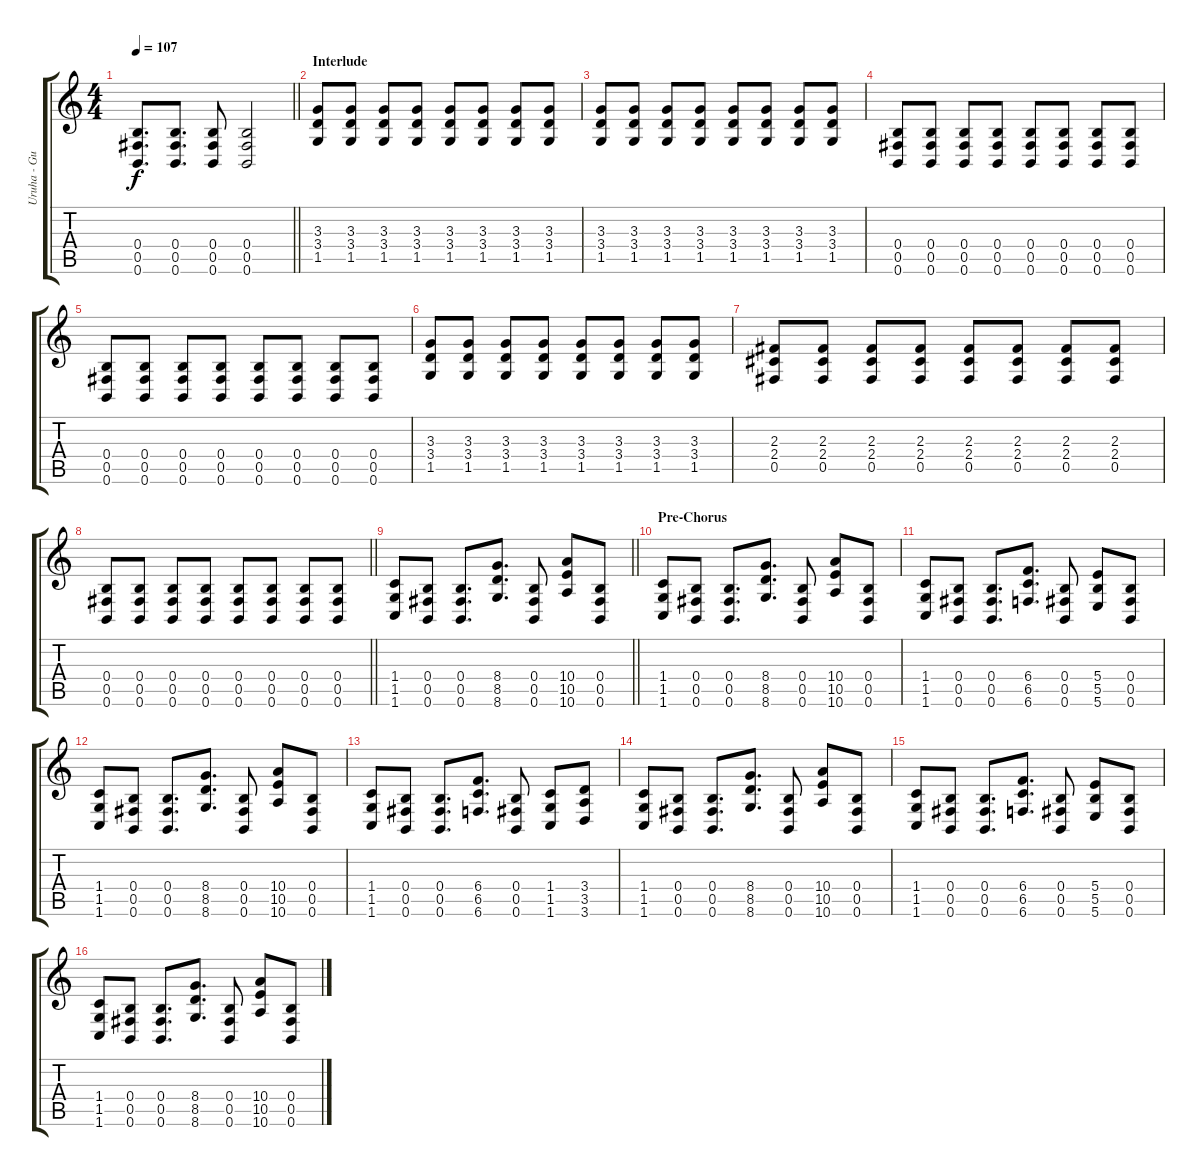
\track ("Uruha - Guitar 1" "Uruha - Gu") {instrument electricguitarclean}
\staff {score tabs}
\tuning (Db4 Ab3 E3 B2 Gb2 B1) {hide}
\ts (4 4)
\tempo 107
\clef g2
\barLineRight lightlight
\ks c
(0.4 0.5 0.6).8{d dy f} (0.4 0.5 0.6).8{d} (0.4 0.5 0.6).8 (0.4 0.5 0.6).2 |
\section ("" "Interlude")
(3.3 3.4 1.5).8 (3.3 3.4 1.5).8 (3.3 3.4 1.5).8 (3.3 3.4 1.5).8 (3.3 3.4 1.5).8 (3.3 3.4 1.5).8 (3.3 3.4 1.5).8 (3.3 3.4 1.5).8 |
(3.3 3.4 1.5).8 (3.3 3.4 1.5).8 (3.3 3.4 1.5).8 (3.3 3.4 1.5).8 (3.3 3.4 1.5).8 (3.3 3.4 1.5).8 (3.3 3.4 1.5).8 (3.3 3.4 1.5).8 |
(0.4 0.5 0.6).8 (0.4 0.5 0.6).8 (0.4 0.5 0.6).8 (0.4 0.5 0.6).8 (0.4 0.5 0.6).8 (0.4 0.5 0.6).8 (0.4 0.5 0.6).8 (0.4 0.5 0.6).8 |
(0.4 0.5 0.6).8 (0.4 0.5 0.6).8 (0.4 0.5 0.6).8 (0.4 0.5 0.6).8 (0.4 0.5 0.6).8 (0.4 0.5 0.6).8 (0.4 0.5 0.6).8 (0.4 0.5 0.6).8 |
(3.3 3.4 1.5).8 (3.3 3.4 1.5).8 (3.3 3.4 1.5).8 (3.3 3.4 1.5).8 (3.3 3.4 1.5).8 (3.3 3.4 1.5).8 (3.3 3.4 1.5).8 (3.3 3.4 1.5).8 |
(2.3 2.4 0.5).8 (2.3 2.4 0.5).8 (2.3 2.4 0.5).8 (2.3 2.4 0.5).8 (2.3 2.4 0.5).8 (2.3 2.4 0.5).8 (2.3 2.4 0.5).8 (2.3 2.4 0.5).8 |
\barLineRight lightlight
(0.4 0.5 0.6).8 (0.4 0.5 0.6).8 (0.4 0.5 0.6).8 (0.4 0.5 0.6).8 (0.4 0.5 0.6).8 (0.4 0.5 0.6).8 (0.4 0.5 0.6).8 (0.4 0.5 0.6).8 |
\barLineRight lightlight
(1.4 1.5 1.6).8 (0.4 0.5 0.6).8 (0.4 0.5 0.6).8{d} (8.4 8.5 8.6).8{d} (0.4 0.5 0.6).8 (10.4 10.5 10.6).8 (0.4 0.5 0.6).8 |
\section ("" "Pre-Chorus")
(1.4 1.5 1.6).8 (0.4 0.5 0.6).8 (0.4 0.5 0.6).8{d} (8.4 8.5 8.6).8{d} (0.4 0.5 0.6).8 (10.4 10.5 10.6).8 (0.4 0.5 0.6).8 |
(1.4 1.5 1.6).8 (0.4 0.5 0.6).8 (0.4 0.5 0.6).8{d} (6.4 6.5 6.6).8{d} (0.4 0.5 0.6).8 (5.4 5.5 5.6).8 (0.4 0.5 0.6).8 |
(1.4 1.5 1.6).8 (0.4 0.5 0.6).8 (0.4 0.5 0.6).8{d} (8.4 8.5 8.6).8{d} (0.4 0.5 0.6).8 (10.4 10.5 10.6).8 (0.4 0.5 0.6).8 |
(1.4 1.5 1.6).8 (0.4 0.5 0.6).8 (0.4 0.5 0.6).8{d} (6.4 6.5 6.6).8{d} (0.4 0.5 0.6).8 (1.4 1.5 1.6).8 (3.4 3.5 3.6).8 |
(1.4 1.5 1.6).8 (0.4 0.5 0.6).8 (0.4 0.5 0.6).8{d} (8.4 8.5 8.6).8{d} (0.4 0.5 0.6).8 (10.4 10.5 10.6).8 (0.4 0.5 0.6).8 |
(1.4 1.5 1.6).8 (0.4 0.5 0.6).8 (0.4 0.5 0.6).8{d} (6.4 6.5 6.6).8{d} (0.4 0.5 0.6).8 (5.4 5.5 5.6).8 (0.4 0.5 0.6).8 |
(1.4 1.5 1.6).8 (0.4 0.5 0.6).8 (0.4 0.5 0.6).8{d} (8.4 8.5 8.6).8{d} (0.4 0.5 0.6).8 (10.4 10.5 10.6).8 (0.4 0.5 0.6).8
